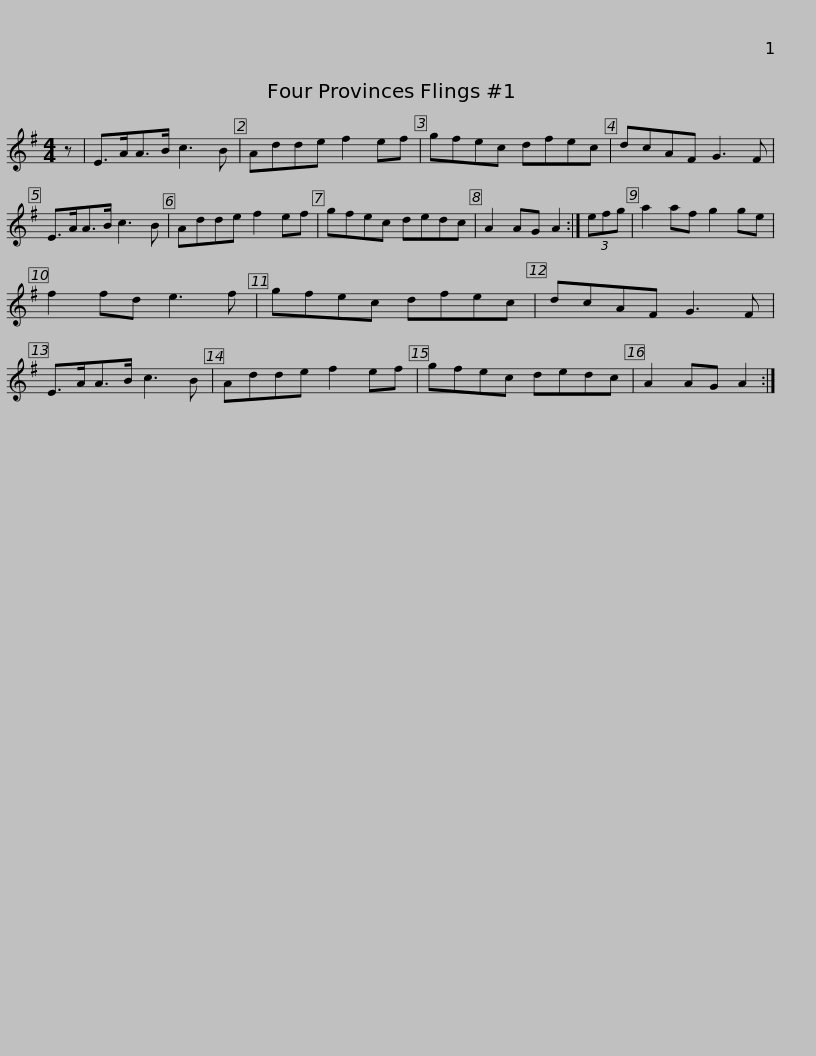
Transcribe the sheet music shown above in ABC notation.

X:1
L:1/8
M:4/4
I:linebreak $
K:G
V:1 treble
V:1
 z | E>AA>B c3 B | Adde f2 ef | gfec dfec | dcAF G3 F | %5
 E>AA>B c3 B |$ Adde f2 ef | gfec dedc | A2 AG A2 :| (3efg | %10
 a2 af g2 ge | f2 fd e3 f | gfec dfec |$ dcAF G3 F | E>AA>B c3 B | %15
 Adde f2 ef | gfec dedc | A2 AG A2 :| %18
